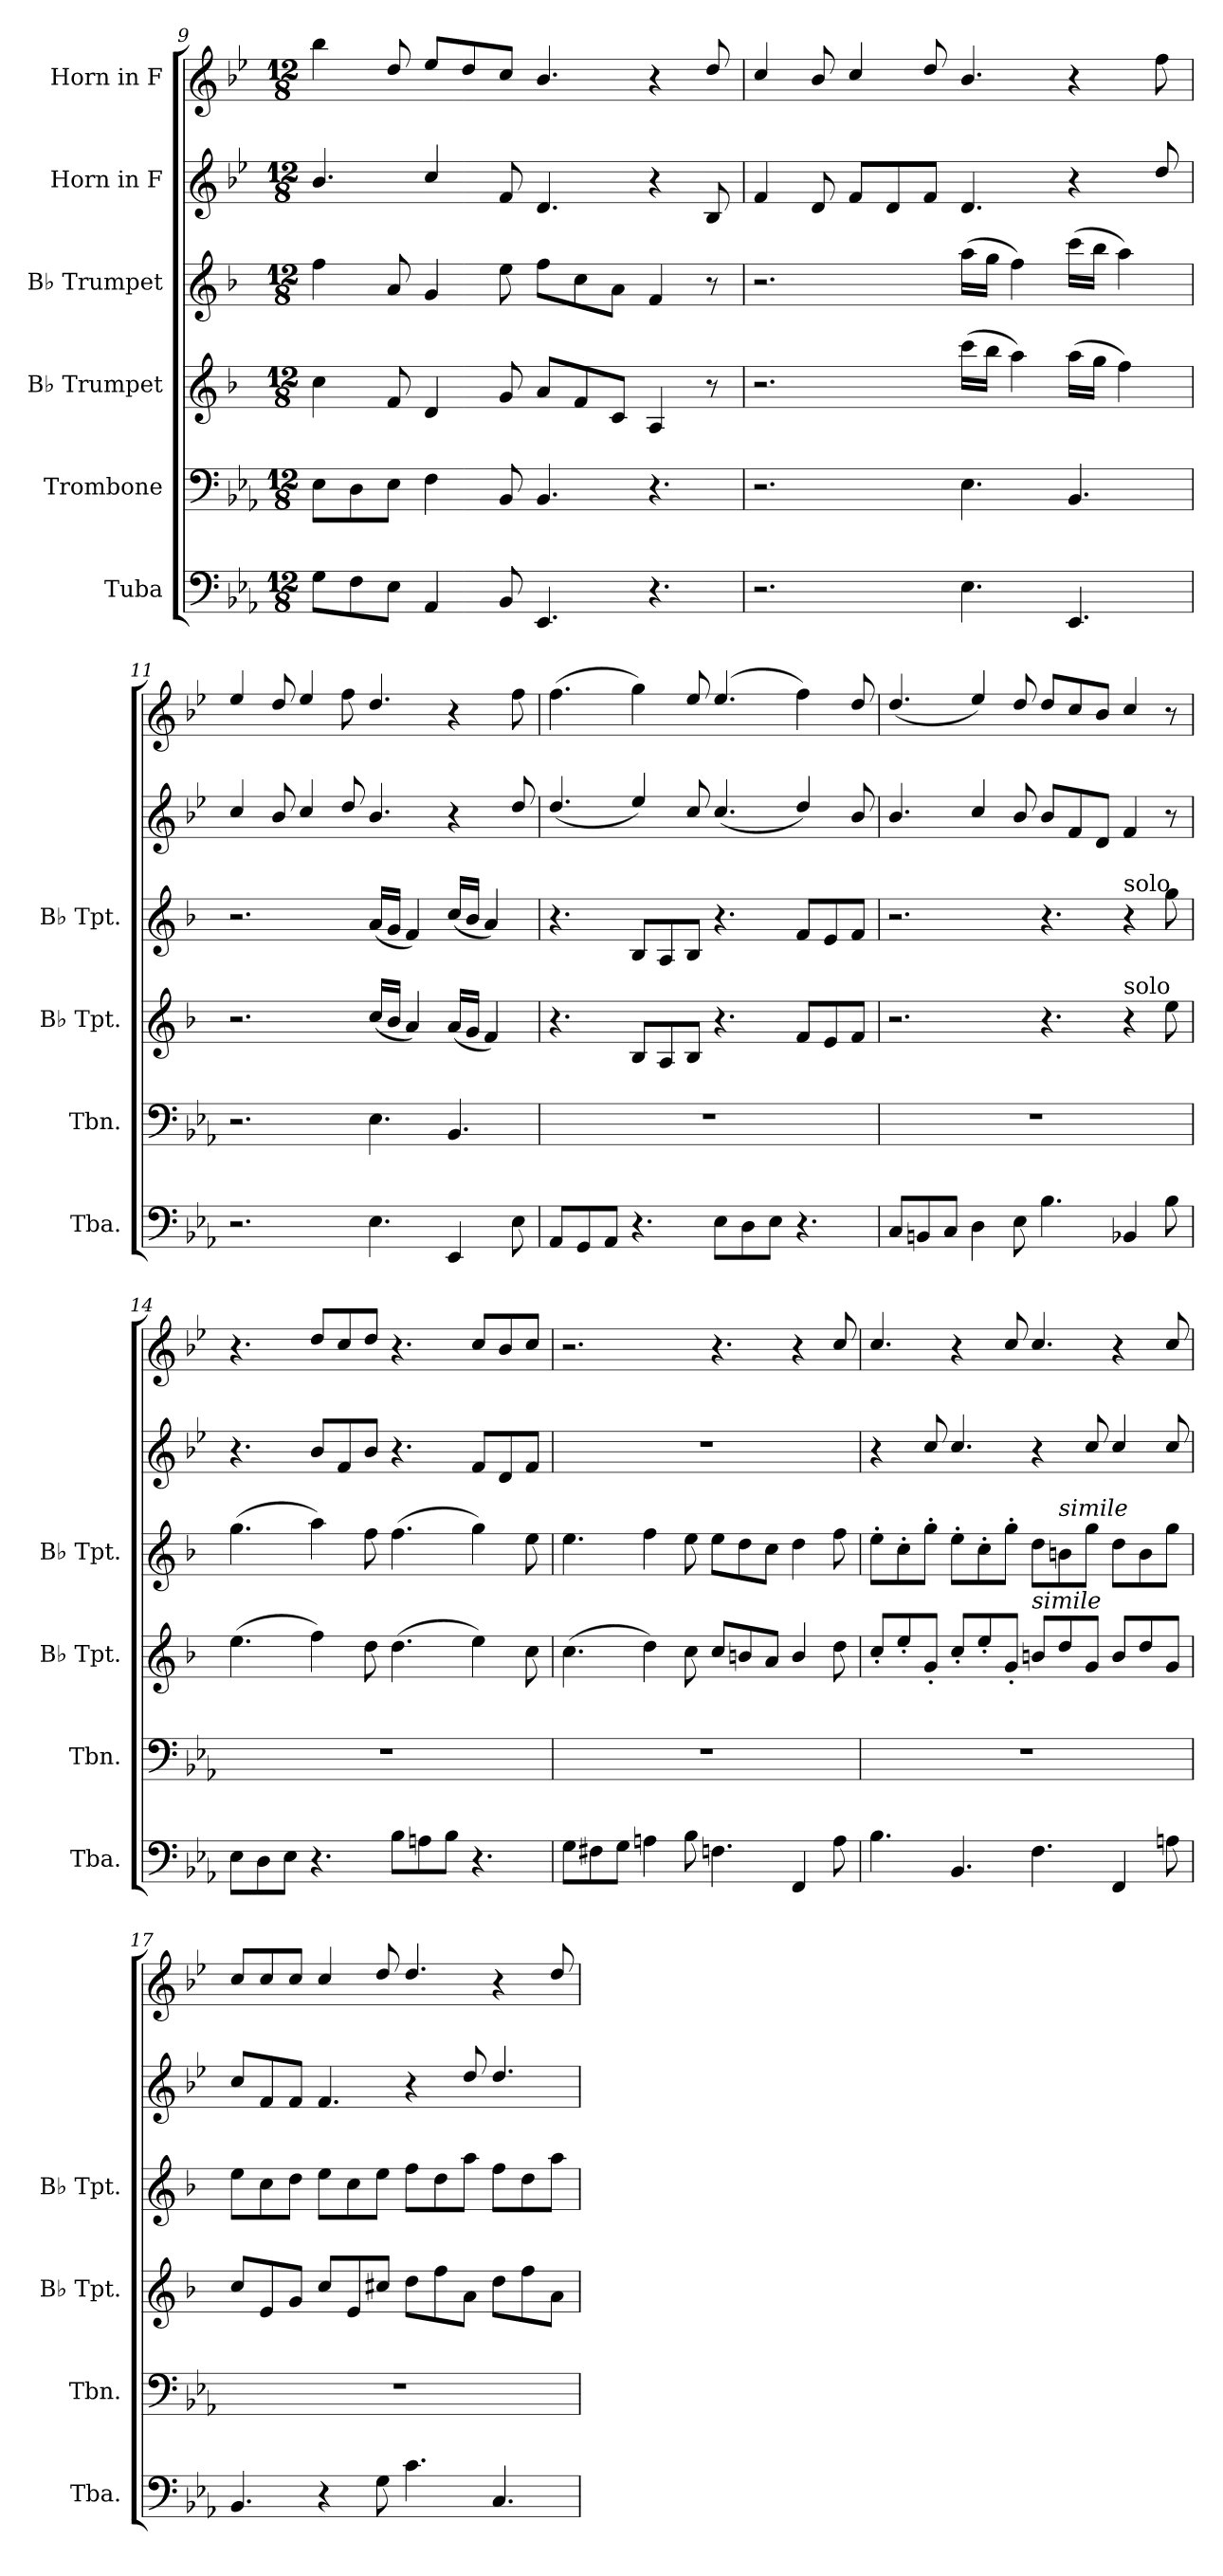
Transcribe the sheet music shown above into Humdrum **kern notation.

**kern	**kern	**kern	**kern	**kern	**kern
*part6	*part5	*part4	*part3	*part2	*part1
*staff6	*staff5	*staff4	*staff3	*staff2	*staff1
*I"Tuba	*I"Trombone	*I"B♭ Trumpet	*I"B♭ Trumpet	*I"Horn in F	*I"Horn in F
*I'Tba.	*I'Tbn.	*I'B♭ Tpt.	*I'B♭ Tpt.	*	*
!!LO:PB:g=z
*clefF4	*clefF4	*clefG2	*clefG2	*clefG2	*clefG2
*	*	*ITrd1c2	*ITrd1c2	*ITrd4c7	*ITrd4c7
*k[b-e-a-]	*k[b-e-a-]	*k[b-e-a-]	*k[b-e-a-]	*k[b-e-a-]	*k[b-e-a-]
*M12/8	*M12/8	*M12/8	*M12/8	*M12/8	*M12/8
=9	=9	=9	=9	=9	=9
8G\L	8E-\L	4b-\	4ee-\	4.e-/	4ee-\
8F\	8D\	.	.	.	.
8E-\J	8E-\J	8e-/	8g/	.	8g/
4AA-/	4F\	4c/	4f/	4f/	8a-/L
.	.	.	.	.	8g/
8BB-/	8BB-/	8f/	8dd\	8B-/	8f/J
4.EE-/	4.BB-/	8g/L	8ee-\L	4.G/	4.e-/
.	.	8e-/	8b-\	.	.
.	.	8B-/J	8g\J	.	.
4.r	4.r	4G/	4e-/	4r	4r
.	.	8r	8r	8E-/	8g/
=10	=10	=10	=10	=10	=10
2.r	2.r	2.r	2.r	4B-/	4f/
.	.	.	.	8G/	8e-/
.	.	.	.	8B-/L	4f/
.	.	.	.	8G/	.
.	.	.	.	8B-/J	8g/
4.E-\	4.E-\	(>16bb-\LL	(>16gg\LL	4.G/	4.e-/
.	.	16aa-\JJ	16ff\JJ	.	.
.	.	4gg\)	4ee-\)	.	.
4.EE-/	4.BB-/	(>16gg\LL	(>16bb-\LL	4r	4r
.	.	16ff\JJ	16aa-\JJ	.	.
.	.	4ee-\)	4gg\)	.	.
.	.	.	.	8g/	8b-\
=11	=11	=11	=11	=11	=11
2.r	2.r	2.r	2.r	4f/	4a-/
.	.	.	.	8e-/	8g/
.	.	.	.	4f/	4a-/
.	.	.	.	8g/	8b-\
4.E-\	4.E-\	(<16b-/LL	(<16g/LL	4.e-/	4.g/
.	.	16a-/JJ	16f/JJ	.	.
.	.	4g/)	4e-/)	.	.
4EE-/	4.BB-/	(<16g/LL	(<16b-/LL	4r	4r
.	.	16f/JJ	16a-/JJ	.	.
.	.	4e-/)	4g/)	.	.
8E-\	.	.	.	8g/	8b-\
!!LO:LB:g=z
=12	=12	=12	=12	=12	=12
8AA-/L	1.r	4.r	4.r	(<4.g/	(>4.b-\
8GG/	.	.	.	.	.
8AA-/J	.	.	.	.	.
4.r	.	8A-/L	8A-/L	4a-/)	4cc\)
.	.	8G/	8G/	.	.
.	.	8A-/J	8A-/J	8f/	8a-/
8E-\L	.	4.r	4.r	(<4.f/	(>4.a-/
8D\	.	.	.	.	.
8E-\J	.	.	.	.	.
4.r	.	8e-/L	8e-/L	4g/)	4b-\)
.	.	8d/	8d/	.	.
.	.	8e-/J	8e-/J	8e-/	8g/
=13	=13	=13	=13	=13	=13
8C/L	1.r	2.r	2.r	4.e-/	(<4.g/
8BBn/	.	.	.	.	.
8C/J	.	.	.	.	.
4D\	.	.	.	4f/	4a-/)
8E-\	.	.	.	8e-/	8g/
4.B-\	.	4.r	4.r	8e-/L	8g/L
.	.	.	.	8B-/	8f/
.	.	.	.	8G/J	8e-/J
!	!	!	!LO:TX:a:t=solo	!	!
!	!	!LO:TX:a:t=solo	!	!	!
4BB-X/	.	4r	4r	4B-/	4f/
8B-\	.	8dd\	8ff\	8r	8r
=14	=14	=14	=14	=14	=14
8E-\L	1.r	(>4.dd\	(>4.ff\	4.r	4.r
8D\	.	.	.	.	.
8E-\J	.	.	.	.	.
4.r	.	4ee-\)	4gg\)	8e-/L	8g/L
.	.	.	.	8B-/	8f/
.	.	8cc\	8ee-\	8e-/J	8g/J
8B-\L	.	(>4.cc\	(>4.ee-\	4.r	4.r
8An\	.	.	.	.	.
8B-\J	.	.	.	.	.
4.r	.	4dd\)	4ff\)	8B-/L	8f/L
.	.	.	.	8G/	8e-/
.	.	8b-\	8dd\	8B-/J	8f/J
=15	=15	=15	=15	=15	=15
8G\L	1.r	(>4.b-\	4.dd\	1.r	2.r
8F#X\	.	.	.	.	.
8G\J	.	.	.	.	.
4An\	.	4cc\)	4ee-\	.	.
8B-\	.	8b-\	8dd\	.	.
4.Fn\	.	8b-/L	8dd\L	.	4.r
.	.	8an/	8cc\	.	.
.	.	8g/J	8b-\J	.	.
4FF/	.	4a/	4cc\	.	4r
8A\	.	8cc\	8ee-\	.	8f/
!!LO:PB:g=z
=16	=16	=16	=16	=16	=16
4.B-\	1.r	8b-'/L	8dd'\L	4r	4.f/
.	.	8dd'/	8b-'\	.	.
.	.	8f'/J	8ff'\J	8f/	.
4.BB-/	.	8b-'/L	8dd'\L	4.f/	4r
.	.	8dd'/	8b-'\	.	.
.	.	8f'/J	8ff'\J	.	8f/
!	!	!LO:TX:a:i:t=simile	!	!	!
4.F\	.	8an/L	8cc\L	4r	4.f/
!	!	!	!LO:TX:a:i:t=simile	!	!
.	.	8cc/	8an\	.	.
.	.	8f/J	8ff\J	8f/	.
4FF/	.	8a/L	8cc\L	4f/	4r
.	.	8cc/	8a\	.	.
8An\	.	8f/J	8ff\J	8f/	8f/
=17	=17	=17	=17	=17	=17
4.BB-/	1.r	8b-/L	8dd\L	8f/L	8f/L
.	.	8d/	8b-\	8B-/	8f/
.	.	8f/J	8cc\J	8B-/J	8f/J
4r	.	8b-/L	8dd\L	4.B-/	4f/
.	.	8d/	8b-\	.	.
8G\	.	8bn/J	8dd\J	.	8g/
4.c\	.	8cc\L	8ee-\L	4r	4.g/
.	.	8ee-\	8cc\	.	.
.	.	8g\J	8gg\J	8g/	.
4.C/	.	8cc\L	8ee-\L	4.g/	4r
.	.	8ee-\	8cc\	.	.
.	.	8g\J	8gg\J	.	8g/
=	=	=	=	=	=
*-	*-	*-	*-	*-	*-
